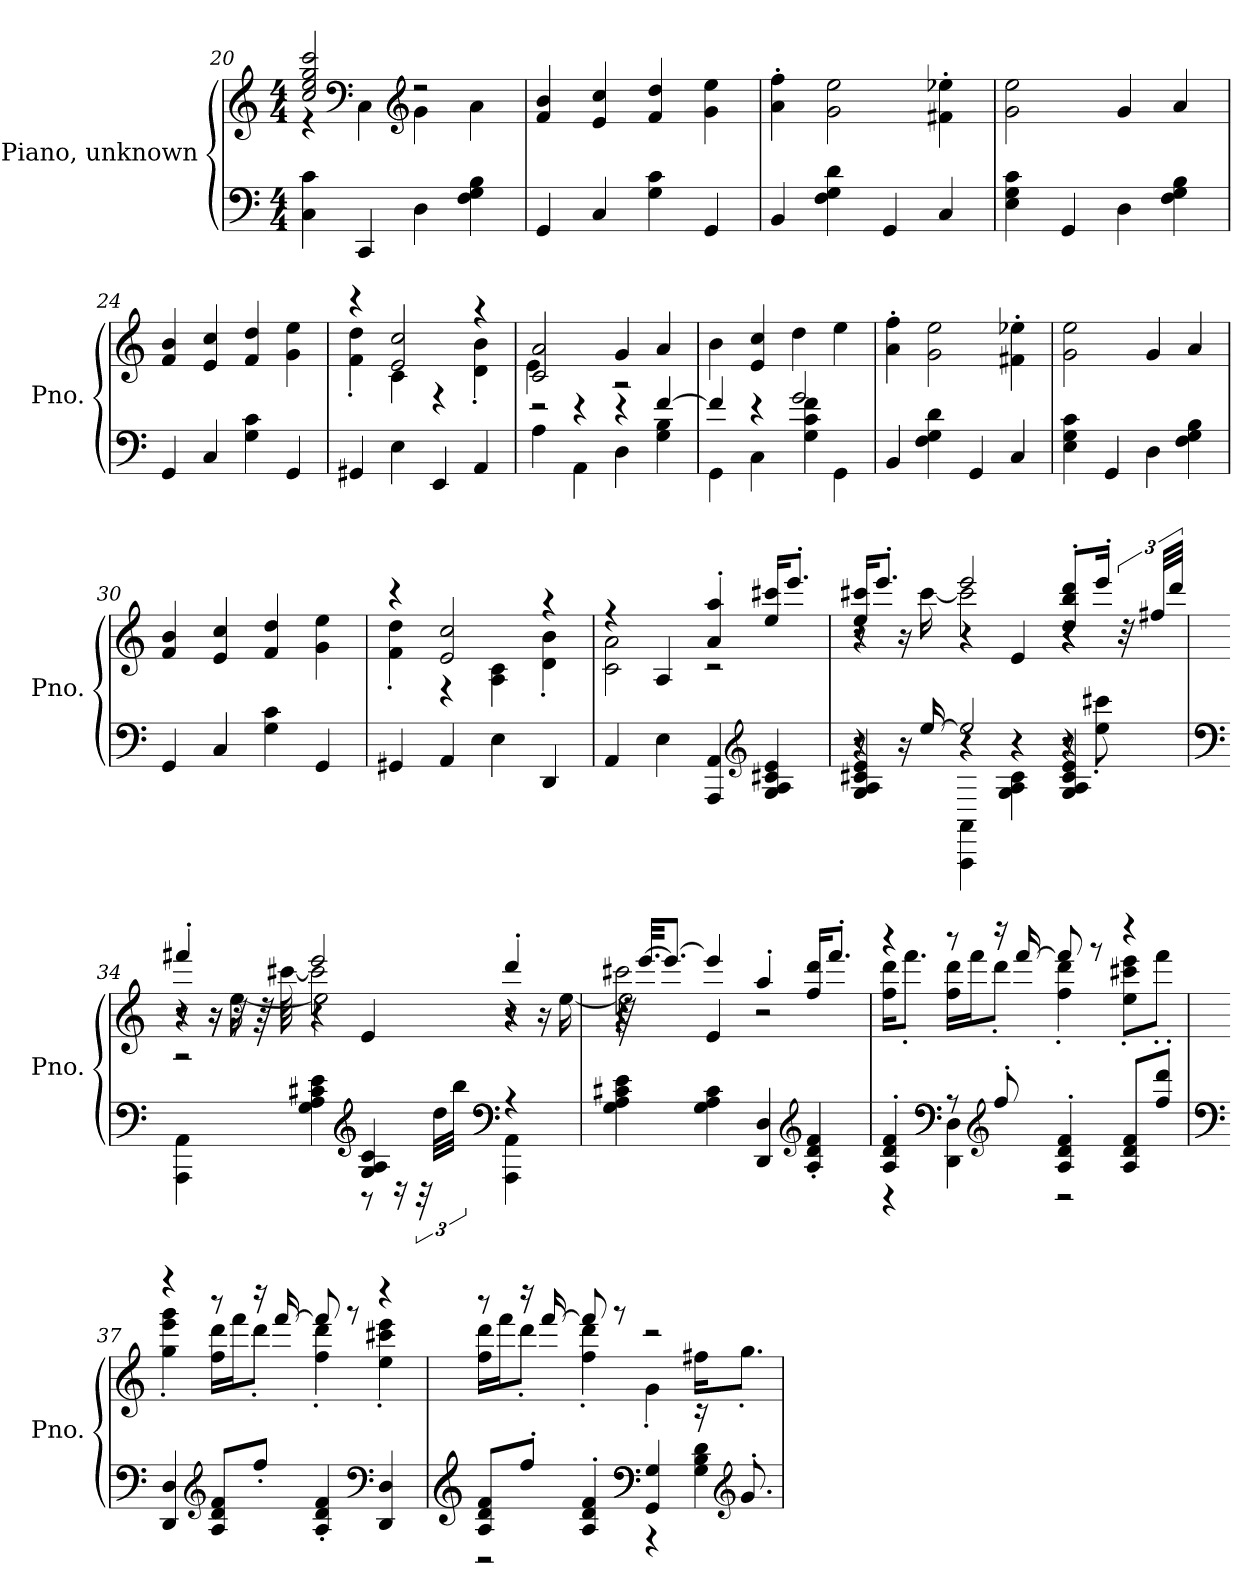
**kern	**kern
*part1	*part1
*staff2	*staff1
*I"Piano, unknown	*
*I'Pno.	*
*clefF4	*clefG2
*k[]	*k[]
*M4/4	*M4/4
=20	=20
*	*^
4C\ 4c\	2cc/ 2ee/ 2gg/ 2ccc/	4r
*	*clefF4	*
4CC/	.	4C\
*	*clefG2	*
4D\	2r	4g\
4F\ 4G\ 4B\	.	4a\
*	*v	*v
!!LO:LB:g=z
=21	=21
4GG/	4f/ 4b/
4C/	4e/ 4cc/
4G\ 4c\	4f/ 4dd/
4GG/	4g\ 4ee\
=22	=22
4BB/	4a\' 4ff\'
4F\ 4G\ 4d\	2g\ 2ee\
4GG/	.
4C/	4f#X\' 4ee-X\'
=23	=23
4E\ 4G\ 4c\	2g\ 2ee\
4GG/	.
4D\	4g/
4F\ 4G\ 4B\	4a/
=24	=24
4GG/	4f/ 4b/
4C/	4e/ 4cc/
4G\ 4c\	4f/ 4dd/
4GG/	4g\ 4ee\
=25	=25
*	*^
4GG#X/	4r	4f\' 4dd\'
4E\	2e/ 2cc/	4c\
4EE/	.	4r
4AA/	4r	4d\' 4b\'
=26	=26	=26
*^	*	*
2r	4A\	2c/ 2a/	4e\
.	4AA\	.	4r
4r	4D\	4g/	2r
[4f/	4G\ 4B\	4a/	.
*	*	*v	*v
=27	=27	=27
4f/]	4GG\	4b\
4r	4C\	4e/ 4cc/
2g/	4G\ 4c\ 4f\	4dd\
.	4GG\	4ee\
*v	*v	*
=28	=28
4BB/	4a\' 4ff\'
4F\ 4G\ 4d\	2g\ 2ee\
4GG/	.
4C/	4f#X\' 4ee-X\'
!!LO:LB:g=z
=29	=29
4E\ 4G\ 4c\	2g\ 2ee\
4GG/	.
4D\	4g/
4F\ 4G\ 4B\	4a/
=30	=30
4GG/	4f/ 4b/
4C/	4e/ 4cc/
4G\ 4c\	4f/ 4dd/
4GG/	4g\ 4ee\
=31	=31
*	*^
4GG#X/	4r	4f\' 4dd\'
4AA/	2e/ 2cc/	4r
4E\	.	4A\ 4c\
4DD/	4r	4d\' 4b\'
=32	=32	=32
4AA/	4r	2c\ 2a\
4E\	4A/	.
4AAA/ 4AA/	4a/' 4aa/'	2r
*clefG2	*	*
4G/ 4A/ 4c#X/ 4e/	16ee/ 16ccc#X/KL	.
.	8.eee'/J	.
=33	=33	=33
*^	*	*^
*	*^	*	*	*
8r	4r	4G/ 4A/ 4c#X/ 4e/	4r	8r	16ee/ 16ccc#X/KL
.	.	.	.	.	8.eee'/J
16r	.	.	.	16r	.
[16ee/	.	.	.	[16ccc#\	.
2ee/]	4AAA\ 4AA\	4r	2eee/	2ccc#\]	4r
.	4G\ 4A\ 4c#\	4r	.	.	4e/
4r	8r	4G/ 4A/ 4c#/ 4e/	4r	4r	8dd/' 8bb/' 8ddd/'L
.	8ee\' 8ccc#X\'	.	.	.	16eee'/Jk
.	.	.	.	.	48r
.	.	.	.	.	48ff#X/LLL
.	.	.	.	.	48ddd/JJJ
*v	*v	*v	*	*	*
*	*v	*v	*v
!!LO:LB:g=z
=34	=34
*clefF4	*
*^	*^
*	*	*	*^
*	*	*	*	*^
2r	4AAA\ 4AA\	4r	8r	4fff#X'/	8r
.	.	.	16r	.	16r
.	.	.	32r	.	[16ee\
.	.	.	64r	.	.
.	.	.	[64ccc#X\	.	.
.	4G\ 4A\ 4c#X\ 4e\	2eee/	2ccc#\]	4r	2ee\]
*clefG2	*	*	*	*	*
4G/ 4A/ 4c#/	8r	.	.	4e/	.
.	16r	.	.	.	.
.	48r	.	.	.	.
.	48dd\LLL	.	.	.	.
.	48bb\JJJ	.	.	.	.
*clefF4	*	*	*	*	*
4r	4AAA\ 4AA\	4r	4r	4ddd'/	8r
.	.	.	.	.	16r
.	.	.	.	.	[16ee\
*v	*v	*	*	*	*
=35	=35	=35	=35	=35
4G\ 4A\ 4c#X\ 4e\	64r	2ccc#X\	4r	2ee\]
.	[32.eee/KKL	.	.	.
.	8.eee/J_	.	.	.
4G\ 4A\ 4c#\	4eee/]	.	4e/	.
4DD/ 4D/	2r	2r	4aa'/	2r
*clefG2	*	*	*	*
4A/' 4d/' 4f/'	.	.	16ff/ 16ddd/KL	.
.	.	.	8.fff'/J	.
*	*	*v	*v	*v
!!LO:LB:g=z
=36	=36	=36
*^	*	*
4A/' 4d/' 4f/'	4r	4r	16ff\ 16ddd\KL
.	.	.	8.fff'\J
*clefF4	*	*	*
8r	4DD\ 4D\	8r	16ff\ 16ddd\LL
.	.	.	16fff\J
*clefG2	*	*	*
8ff'/	.	16r	8ddd'\J
.	.	[16fff/	.
4A/' 4d/' 4f/'	2r	8fff/]	4ff\' 4ddd\'
.	.	8r	.
8A/ 8d/ 8f/L	.	4r	8ee\' 8ccc#X\' 8eee\'L
8ff/' 8ddd/'J	.	.	8fff'\J
*v	*v	*	*
=37	=37	=37
*clefF4	*	*
4DD/ 4D/	4r	4gg\' 4eee\' 4ggg\'
*clefG2	*	*
8A/ 8d/ 8f/L	8r	16ff\ 16ddd\LL
.	.	16fff\J
8ff'/J	16r	8ddd'\J
.	[16fff/	.
4A/' 4d/' 4f/'	8fff/]	4ff\' 4ddd\'
.	8r	.
*clefF4	*	*
4DD/ 4D/	4r	4ee\' 4ccc#X\' 4eee\'
!!LO:PB:g=z	!!
=38	=38	=38
*clefG2	*	*
*^	*	*
8A/ 8d/ 8f/L	2r	8r	16ff\ 16ddd\LL
.	.	.	16fff\J
8ff'/J	.	16r	8ddd'\J
.	.	[16fff/	.
4A/' 4d/' 4f/'	.	8fff/]	4ff\' 4ddd\'
.	.	8r	.
*clefF4	*	*	*
4GG/ 4G/	4r	2r	4g'\
16r	4G\ 4B\ 4d\	.	16ff#X\KL
*clefG2	*	*	*
8.g'/	.	.	8.gg'\J
*v	*v	*	*
*	*v	*v
=	=
*-	*-
